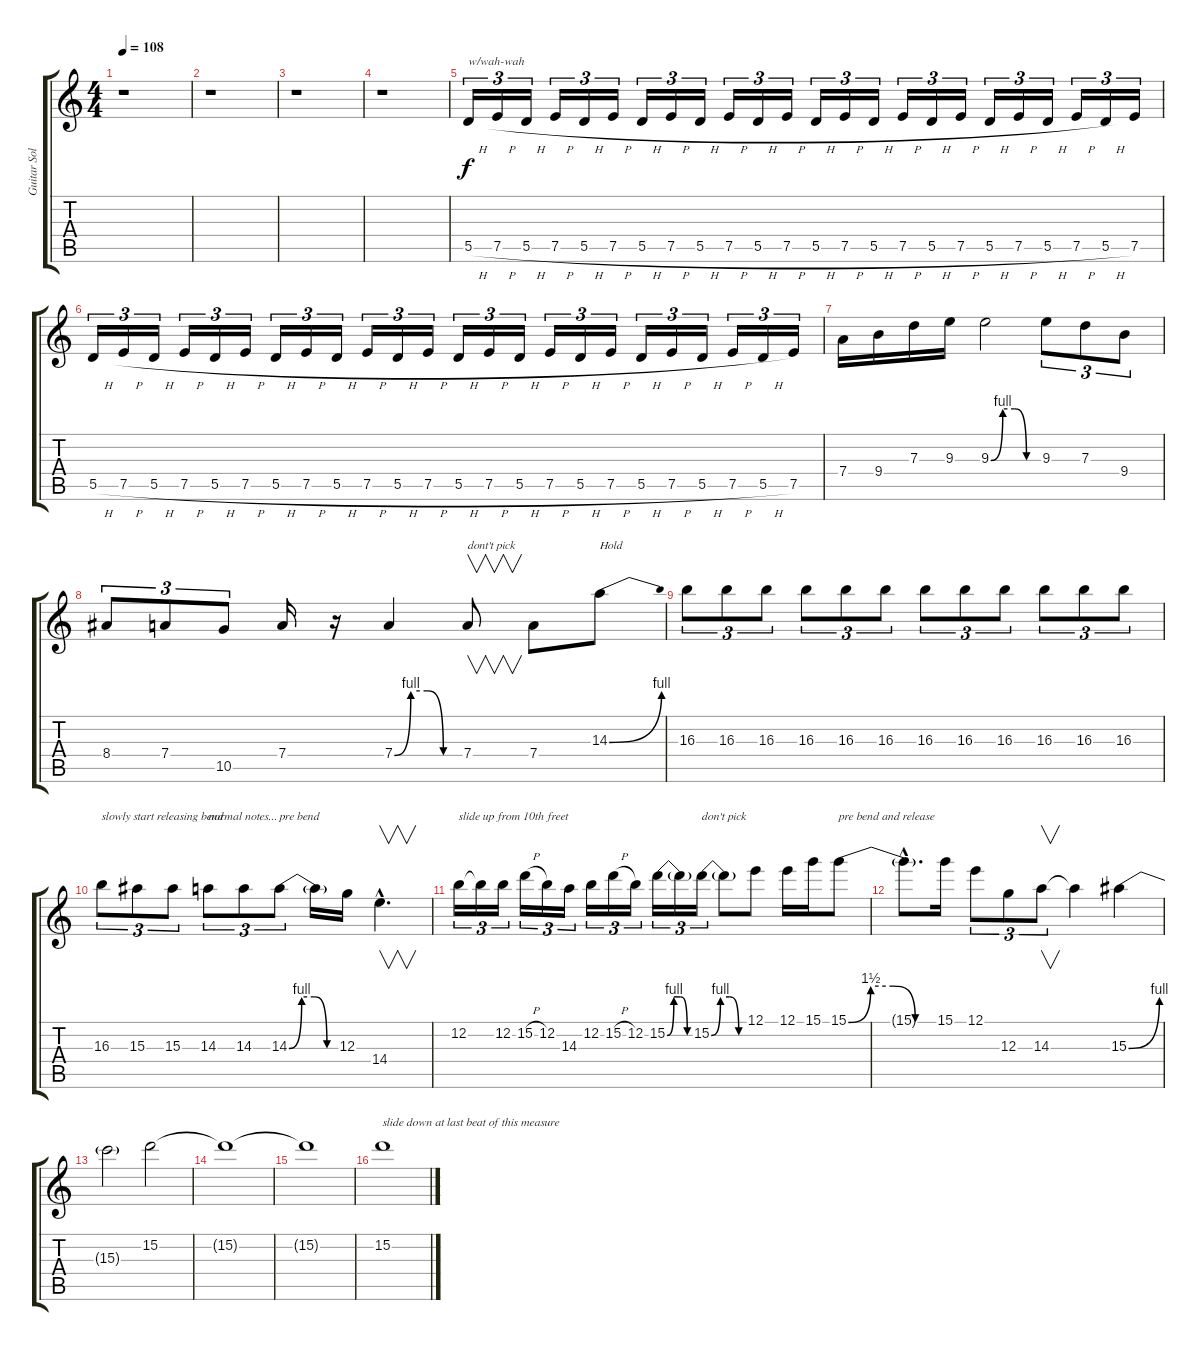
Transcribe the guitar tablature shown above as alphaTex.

\track ("Guitar Solo" "Guitar Sol") {instrument distortionguitar}
\staff {score tabs}
\tuning (E4 B3 G3 D3 A2 E2) {hide}
\ts (4 4)
\tempo 108
\clef g2
\ks c
r.1{dy f} |
r.1 |
r.1 |
r.1 |
5.5{h}.16{tu (3 2) txt "w/wah-wah"} 7.5{h}.16{tu (3 2)} 5.5{h}.16{tu (3 2)} 7.5{h}.16{tu (3 2)} 5.5{h}.16{tu (3 2)} 7.5{h}.16{tu (3 2)} 5.5{h}.16{tu (3 2)} 7.5{h}.16{tu (3 2)} 5.5{h}.16{tu (3 2)} 7.5{h}.16{tu (3 2)} 5.5{h}.16{tu (3 2)} 7.5{h}.16{tu (3 2)} 5.5{h}.16{tu (3 2)} 7.5{h}.16{tu (3 2)} 5.5{h}.16{tu (3 2)} 7.5{h}.16{tu (3 2)} 5.5{h}.16{tu (3 2)} 7.5{h}.16{tu (3 2)} 5.5{h}.16{tu (3 2)} 7.5{h}.16{tu (3 2)} 5.5{h}.16{tu (3 2)} 7.5{h}.16{tu (3 2)} 5.5{h}.16{tu (3 2)} 7.5.16{tu (3 2)} |
5.5{h}.16{tu (3 2)} 7.5{h}.16{tu (3 2)} 5.5{h}.16{tu (3 2)} 7.5{h}.16{tu (3 2)} 5.5{h}.16{tu (3 2)} 7.5{h}.16{tu (3 2)} 5.5{h}.16{tu (3 2)} 7.5{h}.16{tu (3 2)} 5.5{h}.16{tu (3 2)} 7.5{h}.16{tu (3 2)} 5.5{h}.16{tu (3 2)} 7.5{h}.16{tu (3 2)} 5.5{h}.16{tu (3 2)} 7.5{h}.16{tu (3 2)} 5.5{h}.16{tu (3 2)} 7.5{h}.16{tu (3 2)} 5.5{h}.16{tu (3 2)} 7.5{h}.16{tu (3 2)} 5.5{h}.16{tu (3 2)} 7.5{h}.16{tu (3 2)} 5.5{h}.16{tu (3 2)} 7.5{h}.16{tu (3 2)} 5.5{h}.16{tu (3 2)} 7.5.16{tu (3 2)} |
7.4.16 9.4.16 7.3.16 9.3.16 9.3{be (custom 0 0 15 4 30 4 45 0 60 0)}.2 9.3.8{tu (3 2)} 7.3.8{tu (3 2)} 9.4.8{tu (3 2)} |
8.4.8{tu (3 2)} 7.4.8{tu (3 2)} 10.5.8{tu (3 2)} 7.4.16 r.16 7.4{be (custom 0 0 15 4 30 4 45 0 60 0)}.4 7.4.8{v txt "dont't pick"} 7.4.8 14.3{be (bend 0 0 60 4)}.8{txt "Hold"} |
16.3.8{tu (3 2)} 16.3.8{tu (3 2)} 16.3.8{tu (3 2)} 16.3.8{tu (3 2)} 16.3.8{tu (3 2)} 16.3.8{tu (3 2)} 16.3.8{tu (3 2)} 16.3.8{tu (3 2)} 16.3.8{tu (3 2)} 16.3.8{tu (3 2)} 16.3.8{tu (3 2)} 16.3.8{tu (3 2)} |
16.3.8{tu (3 2) txt "slowly start releasing bend"} 15.3.8{tu (3 2)} 15.3.8{tu (3 2)} 14.3.8{tu (3 2) txt "normal notes..."} 14.3.8{tu (3 2)} 14.3{be (custom 0 0 15 4 30 4 45 0 60 0)}.8{tu (3 2) txt "pre bend"} 14.3{t}.16 12.3.16 14.4{hac}.4{v d} |
12.2.16{tu (3 2) txt "slide up from 10th freet"} 12.2{t}.16{tu (3 2)} 12.2.16{tu (3 2)} 15.2{h}.16{tu (3 2)} 12.2.16{tu (3 2)} 14.3.16{tu (3 2)} 12.2.16{tu (3 2)} 15.2{h}.16{tu (3 2)} 12.2.16{tu (3 2)} 15.2{be (custom 0 0 15 4 30 4 45 0 60 0)}.16{tu (3 2)} 15.2{t}.16{tu (3 2)} 15.2{be (custom 0 0 15 4 30 4 45 0 60 0)}.16{tu (3 2) txt "don't pick"} 15.2{t}.8 12.1.8 12.1.16 15.1.16 15.1{be (custom 0 0 15 6 30 6 45 0 60 0)}.8{txt "pre bend and release"} |
15.1{hac t}.8{d} 15.1.16 12.1.8{tu (3 2)} 12.3.8{tu (3 2)} 14.3.8{v tu (3 2)} 14.3{t}.4 15.3{be (bend 0 0 60 4)}.4 |
15.3{t}.2 15.2.2 |
15.2{t}.1 |
15.2{t}.1 |
15.2.1{txt "slide down at last beat of this measure"}
